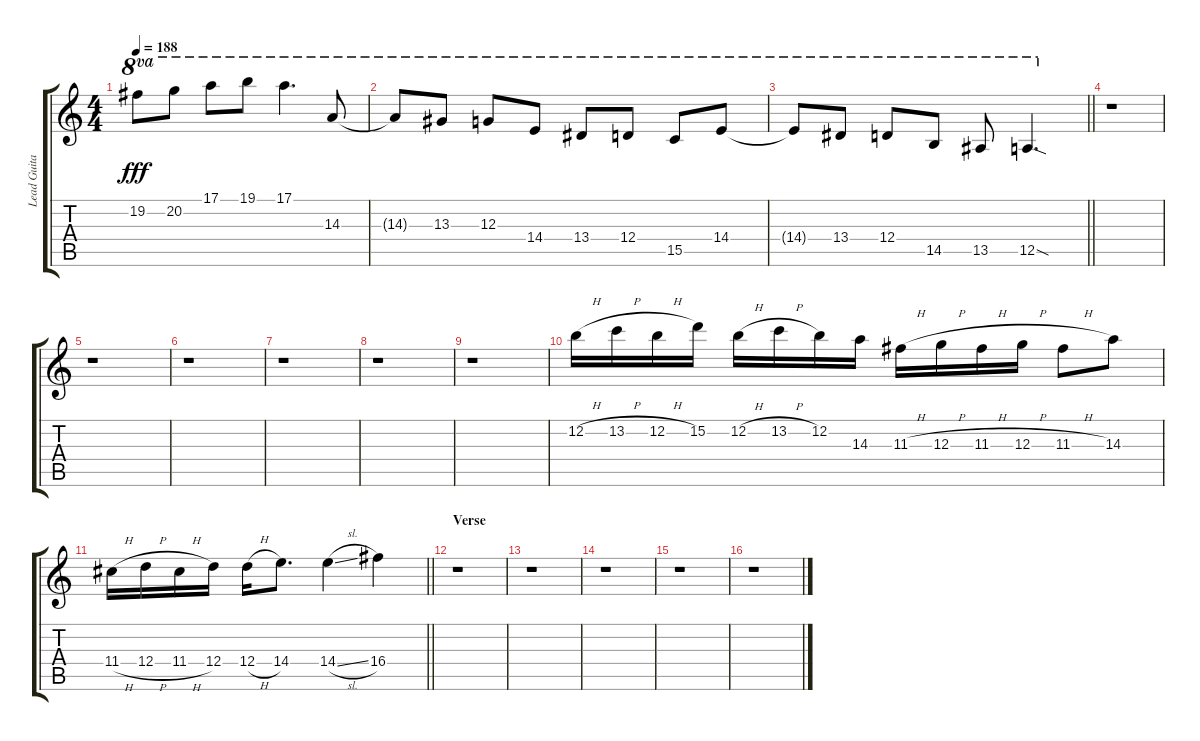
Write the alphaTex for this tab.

\track ("Lead Guitar - Tracii Guns" "Lead Guita") {instrument distortionguitar}
\staff {score tabs}
\tuning (E4 B3 G3 D3 A2 E2) {hide}
\ts (4 4)
\tempo 188
\clef g2
\ks c
19.2{t}.8{ot 8va dy fff} 20.2.8{ot 8va} 17.1.8{ot 8va} 19.1.8{ot 8va} 17.1.4{d ot 8va} 14.3.8{ot 8va} |
14.3{t}.8{ot 8va} 13.3.8{ot 8va} 12.3.8{ot 8va} 14.4.8{ot 8va} 13.4.8{ot 8va} 12.4.8{ot 8va} 15.5.8{ot 8va} 14.4.8{ot 8va} |
\barLineRight lightlight
14.4{t}.8{ot 8va} 13.4.8{ot 8va} 12.4.8{ot 8va} 14.5.8{ot 8va} 13.5.8{ot 8va} 12.5{sod}.4{d ot 8va} |
r.1 |
r.1 |
r.1 |
r.1 |
r.1 |
r.1 |
12.2{h}.16 13.2{h}.16 12.2{h}.16 15.2.16 12.2{h}.16 13.2{h}.16 12.2.16 14.3.16 11.3{h}.16 12.3{h}.16 11.3{h}.16 12.3{h}.16 11.3{h}.8 14.3.8 |
\barLineRight lightlight
11.4{h}.16 12.4{h}.16 11.4{h}.16 12.4.16 12.4{h}.16 14.4.8{d} 14.4{sl}.4 16.4.4 |
\section ("" "Verse")
r.1 |
r.1 |
r.1 |
r.1 |
r.1
